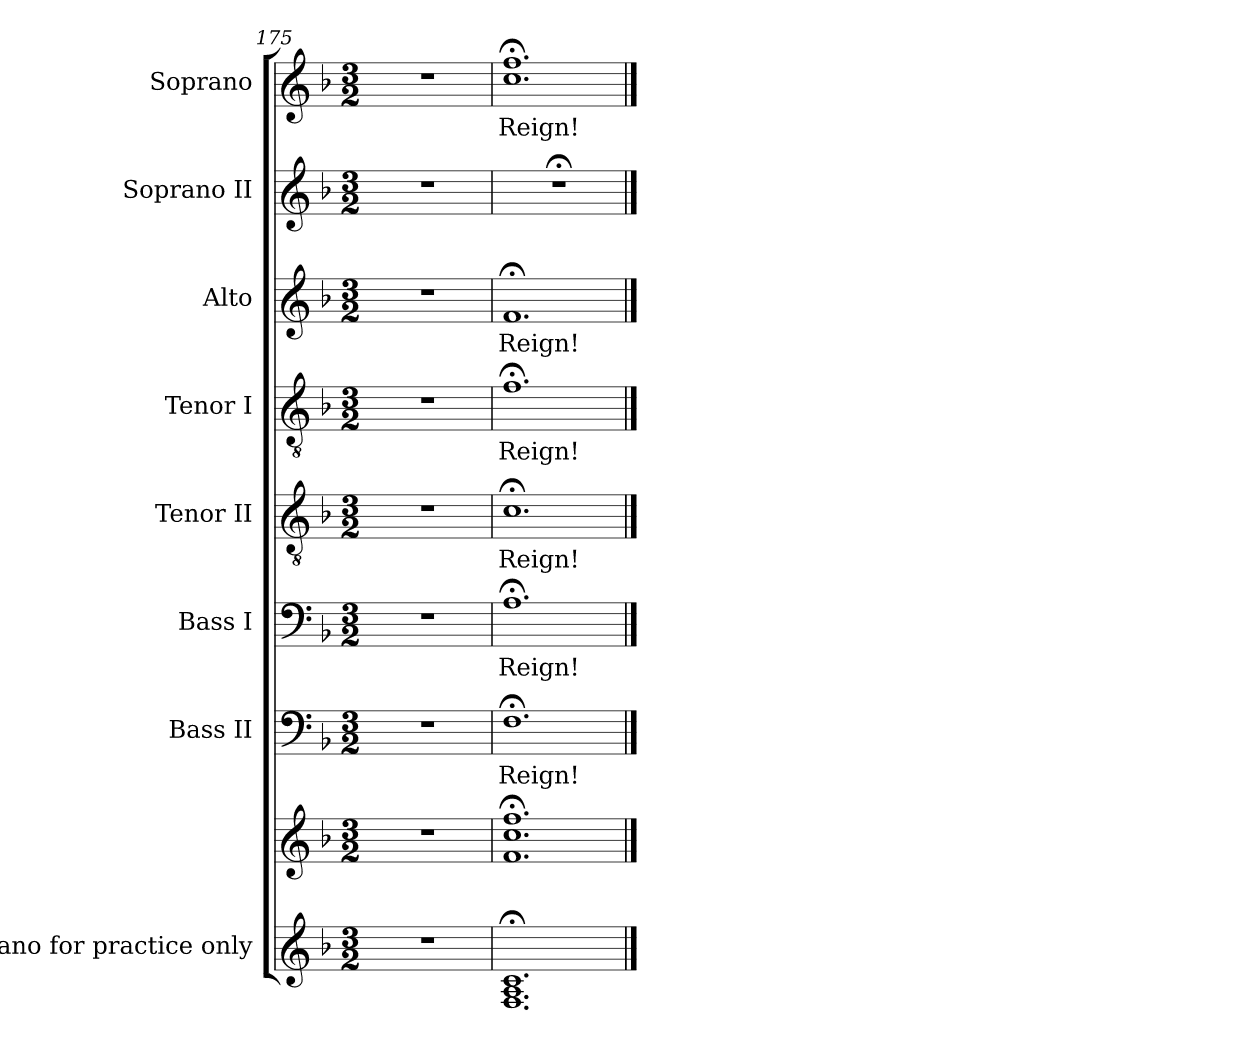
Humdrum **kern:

**kern	**kern	**kern	**text	**kern	**text	**kern	**text	**kern	**text	**kern	**text	**kern	**kern	**text
*part8	*part8	*part7	*part7	*part6	*part6	*part5	*part5	*part4	*part4	*part3	*part3	*part2	*part1	*part1
*staff9	*staff8	*staff7	*staff7	*staff6	*staff6	*staff5	*staff5	*staff4	*staff4	*staff3	*staff3	*staff2	*staff1	*staff1
*I"Piano for practice only	*	*I"Bass II	*	*I"Bass I	*	*I"Tenor II	*	*I"Tenor I	*	*I"Alto	*	*I"Soprano II	*I"Soprano	*
*I'Pno	*	*	*	*	*	*	*	*	*	*	*	*	*	*
*clefG2	*clefG2	*clefF4	*	*clefF4	*	*clefGv2	*	*clefGv2	*	*clefG2	*	*clefG2	*clefG2	*
*k[b-]	*k[b-]	*k[b-]	*	*k[b-]	*	*k[b-]	*	*k[b-]	*	*k[b-]	*	*k[b-]	*k[b-]	*
*M3/2	*M3/2	*M3/2	*	*M3/2	*	*M3/2	*	*M3/2	*	*M3/2	*	*M3/2	*M3/2	*
=175	=175	=175	=175	=175	=175	=175	=175	=175	=175	=175	=175	=175	=175	=175
1.r	1.r	1.r	.	1.r	.	1.r	.	1.r	.	1.r	.	1.r	1.r	.
=176	=176	=176	=176	=176	=176	=176	=176	=176	=176	=176	=176	=176	=176	=176
*^	*^	*	*	*	*	*	*	*	*	*	*	*	*	*
1.c;<	1.F 1.A	1.cc;< 1.ff;<	1.f	1.F;<	Reign!	1.A;<	Reign!	1.c;<	Reign!	1.f;<	Reign!	1.f;<	Reign!	1.r;<	1.cc;< 1.ff;<	Reign!
*v	*v	*	*	*	*	*	*	*	*	*	*	*	*	*	*	*
*	*v	*v	*	*	*	*	*	*	*	*	*	*	*	*	*
==	==	==	==	==	==	==	==	==	==	==	==	==	==	==
*-	*-	*-	*-	*-	*-	*-	*-	*-	*-	*-	*-	*-	*-	*-
